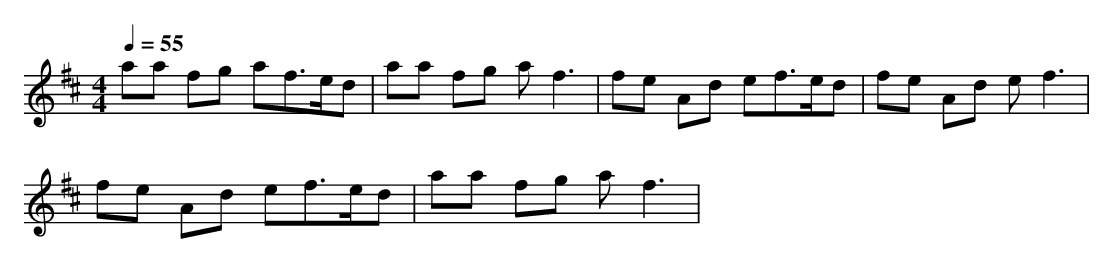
X:1
T:
M: 4/4
L: 1/8
Q:1/4=55
K:D % 2 sharps
aa fg af>ed|aa fg a2<f2|fe Ad ef>ed|fe Ad e2<f2|
fe Ad ef>ed|aa fg a2<f2|
